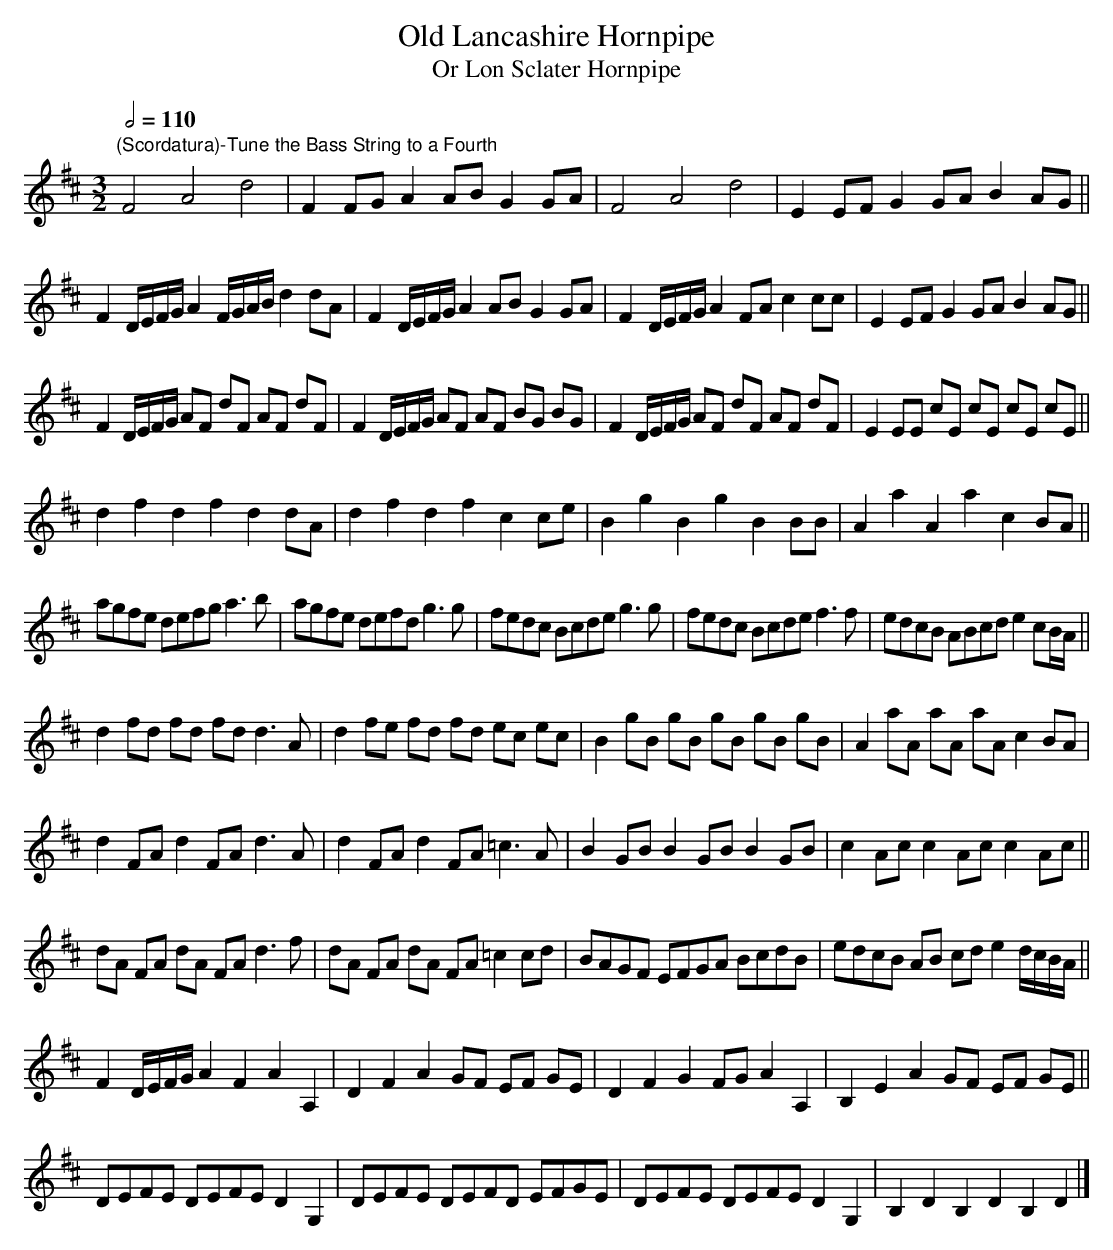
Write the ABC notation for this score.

X:1
T:Old Lancashire Hornpipe
Q:1/2=110
T:Lon Sclater Hornpipe, Or
M:3/2
L:1/8
K:D
"(Scordatura)-Tune the Bass String to a Fourth"
F4A4d4|F2FGA2ABG2GA|F4A4d4|E2EFG2GAB2AG||
F2 D/E/F/G/A2 F/G/A/B/ d2 dA|F2 D/E/F/G/ A2AB G2GA|\
F2 D/E/F/G/ A2FAc2cc|E2EFG2GAB2AG||
F2 D/E/F/G/ AF dF AF dF|F2 D/E/F/G/ AF AF BG BG|\
F2 D/E/F/G/ AF dF AF dF|E2EE cE cE cE cE||
d2f2d2f2d2dA|d2f2d2f2c2ce|B2g2B2g2B2BB|A2a2A2a2c2BA||
agfe defg a3b|agfe defd g3g|fedc Bcde g3g|fedc Bcde f3f|edcB ABcd e2cB/A/||
d2fd fd fd d3A|d2 fe fd fd ec ec |B2gB gB gB gB gB|A2aA aA aA c2BA|
d2FAd2FAd3A|d2FAd2FA=c3A|B2GBB2GBB2GB|c2Acc2Acc2Ac||
dA FA dA FA d3f|dA FA dA FA=c2cd|BAGF EFGA BcdB|edcB AB cd e2d/c/B/A/||
F2D/E/F/G/A2F2A2A,2|D2F2A2GF EF GE|D2F2G2FGA2A,2|B,2E2A2GF EF GE||
DEFE DEFED2G,2|DEFE DEFD EFGE|DEFE DEFED2G,2|B,2D2 B,2D2 B,2D2|]
